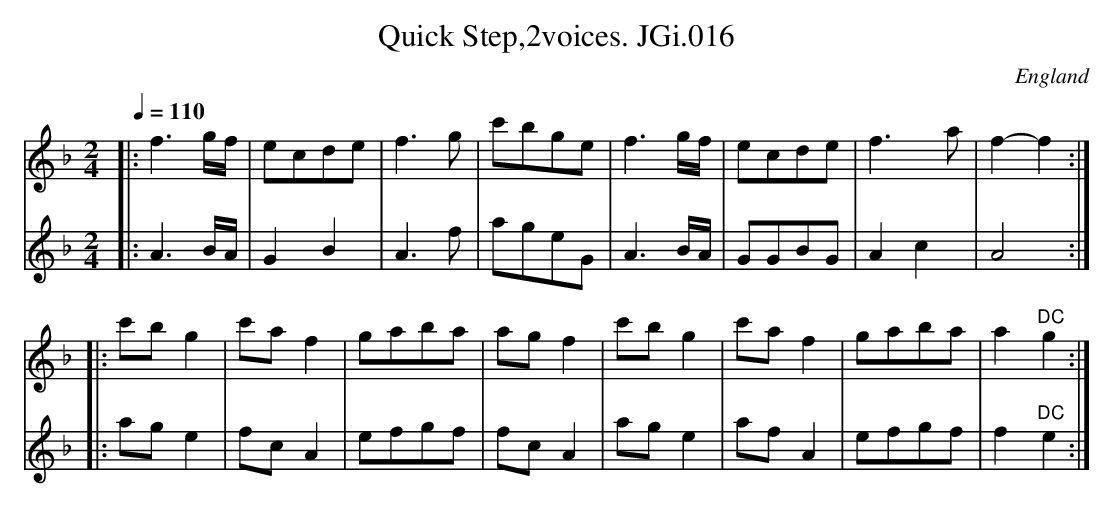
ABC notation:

X:1
T:Quick Step,2voices. JGi.016
M:2/4
L:1/8
Q:1/4=110
O:England
K:F major
[V:1]|:f3g/f/|ecde|f3g|c'bge|f3g/2f/2|ecde|f3a|f2-f2:|
[V:2]|:A3B/A/|G2B2|A3f|ageG|A3B/A/|GGBG|A2c2|A4:|
[V:1]|:c'bg2|c'af2|gaba|agf2|c'bg2|c'af2|gaba|a2"DC"g2:|
[V:2]|:age2|fcA2|efgf|fcA2|age2|afA2|efgf|f2"DC"e2:|
